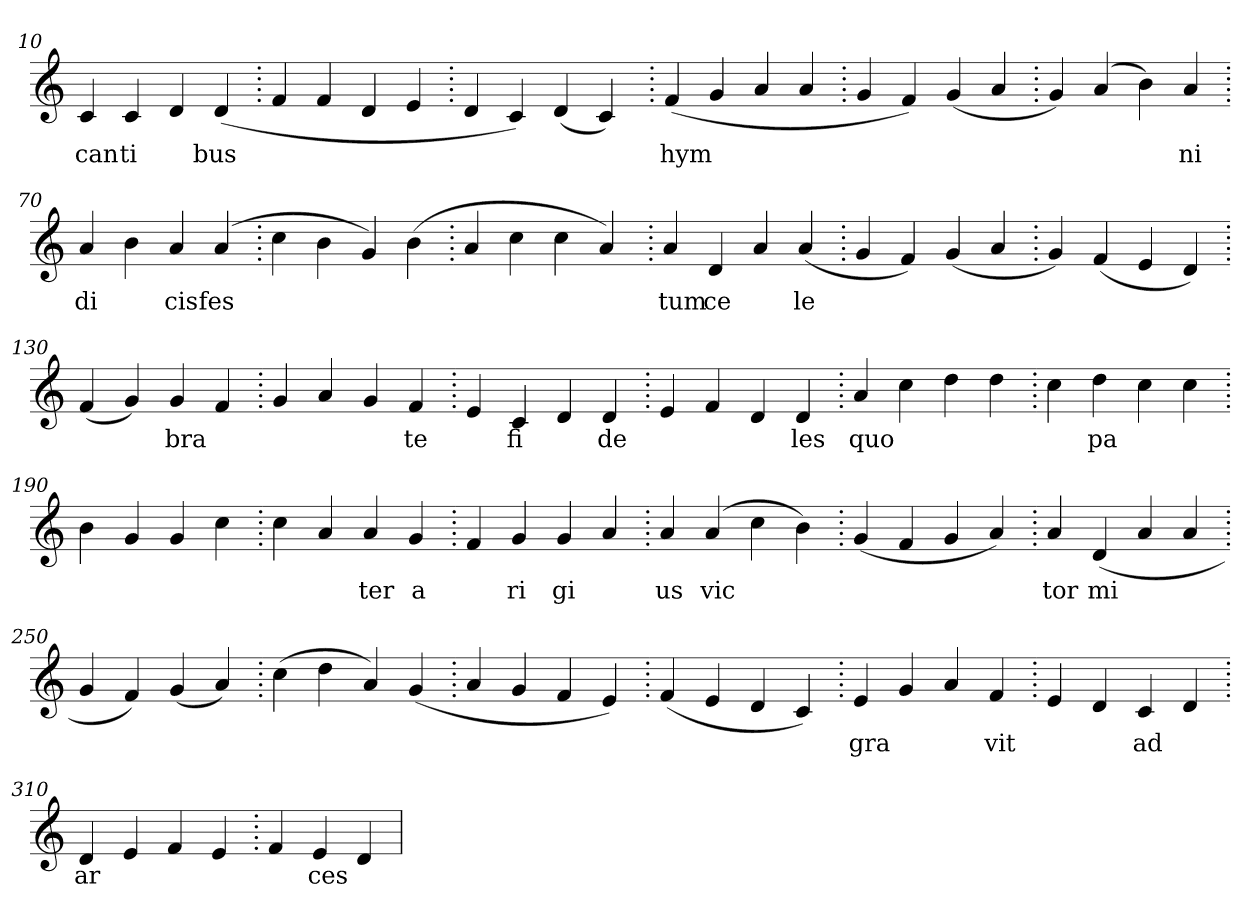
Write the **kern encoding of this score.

**kern	**text
*part1	*part1
*staff1	*staff1
*clefG2	*
=10.	=10.
4c	can
4c	ti
4d	.
(>4d	bus
=20.	=20.
4f	.
4f	.
4d	.
4e	.
=30.	=30.
4d	.
4c)	.
(>4d	.
4c)	.
=40.	=40.
(>4f	hym
4g	.
4a	.
4a	.
=50.	=50.
4g	.
4f)	.
(>4g	.
4a	.
=60.	=60.
4g)	.
(>4a	.
4b)	.
4a	ni
=70.	=70.
4a	di
4b	.
4a	cis
(>4a	fes
=80.	=80.
4cc	.
4b	.
4g)	.
(>4b	.
=90.	=90.
4a	.
4cc	.
4cc	.
4a)	.
=100.	=100.
4a	tum
4d	ce
4a	.
(>4a	le
=110.	=110.
4g	.
4f)	.
(>4g	.
4a	.
=120.	=120.
4g)	.
(>4f	.
4e	.
4d)	.
=130.	=130.
(>4f	.
4g)	.
4g	bra
4f	.
=140.	=140.
4g	.
4a	.
4g	.
4f	te
=150.	=150.
4e	.
4c	fi
4d	.
4d	de
=160.	=160.
4e	.
4f	.
4d	.
4d	les
=170.	=170.
4a	quo
4cc	.
4dd	.
4dd	.
=180.	=180.
4cc	.
4dd	pa
4cc	.
4cc	.
=190.	=190.
4b	.
4g	.
4g	.
4cc	.
=200.	=200.
4cc	.
4a	.
4a	ter
4g	a
=210.	=210.
4f	.
4g	ri
4g	gi
4a	.
=220.	=220.
4a	us
(>4a	vic
4cc	.
4b)	.
=230.	=230.
(>4g	.
4f	.
4g	.
4a)	.
=240.	=240.
4a	tor
(>4d	mi
4a	.
4a	.
=250.	=250.
4g	.
4f)	.
(>4g	.
4a)	.
=260.	=260.
(>4cc	.
4dd	.
4a)	.
(>4g	.
=270.	=270.
4a	.
4g	.
4f	.
4e)	.
=280.	=280.
(>4f	.
4e	.
4d	.
4c)	.
=290.	=290.
4e	gra
4g	.
4a	.
4f	vit
=300.	=300.
4e	.
4d	.
4c	ad
4d	.
=310.	=310.
4d	ar
4e	.
4f	.
4e	.
=320.	=320.
4f	.
4e	ces
4d	.
=	=
*-	*-
